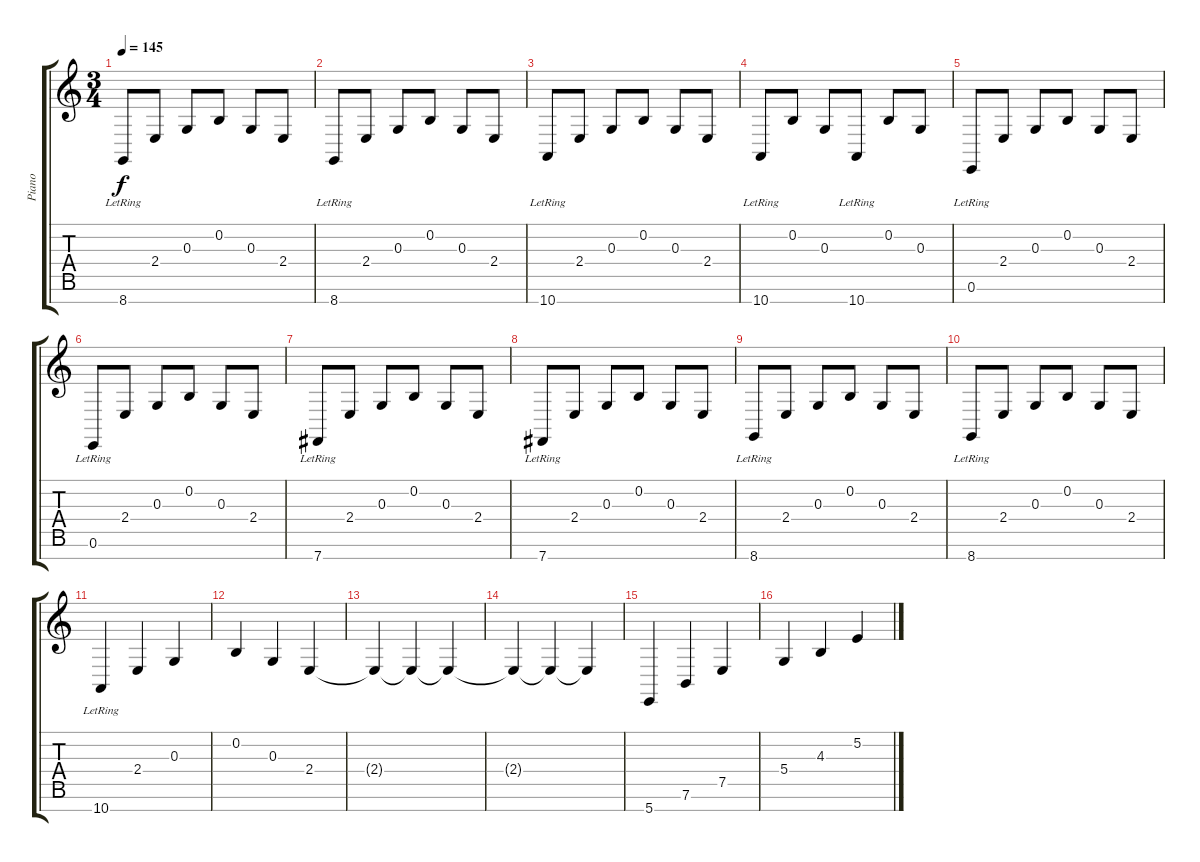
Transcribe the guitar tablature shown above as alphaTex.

\track ("Piano" "Piano") {instrument brightacousticpiano}
\staff {score tabs}
\tuning (E4 B3 G3 D3 A2 E2 B1) {hide}
\ts (3 4)
\tempo 145
\clef g2
\ks c
8.7{lr}.8{dy f} 2.4.8 0.3.8 0.2.8 0.3.8 2.4.8 |
8.7{lr}.8 2.4.8 0.3.8 0.2.8 0.3.8 2.4.8 |
10.7{lr}.8 2.4.8 0.3.8 0.2.8 0.3.8 2.4.8 |
10.7{lr}.8 0.2.8 0.3.8 10.7{lr}.8 0.2.8 0.3.8 |
0.6{lr}.8 2.4.8 0.3.8 0.2.8 0.3.8 2.4.8 |
0.6{lr}.8 2.4.8 0.3.8 0.2.8 0.3.8 2.4.8 |
7.7{lr}.8 2.4.8 0.3.8 0.2.8 0.3.8 2.4.8 |
7.7{lr}.8 2.4.8 0.3.8 0.2.8 0.3.8 2.4.8 |
8.7{lr}.8 2.4.8 0.3.8 0.2.8 0.3.8 2.4.8 |
8.7{lr}.8 2.4.8 0.3.8 0.2.8 0.3.8 2.4.8 |
10.7{lr}.4 2.4.4 0.3.4 |
0.2.4 0.3.4 2.4.4 |
2.4{t}.4 2.4{t}.4 2.4{t}.4 |
2.4{t}.4 2.4{t}.4 2.4{t}.4 |
5.7.4 7.6.4 7.5.4 |
5.4.4 4.3.4 5.2.4
